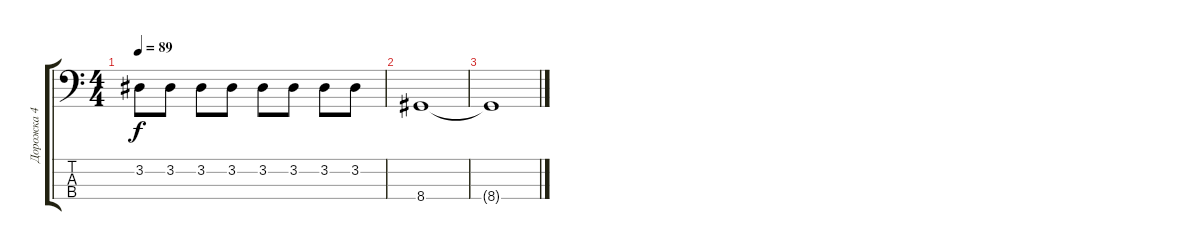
\track ("Дорожка 4" "Дорожка 4") {instrument electricbassfinger}
\staff {score tabs}
\tuning (F2 C2 G1 C1) {hide}
\ts (4 4)
\tempo 89
\clef f4
\ks c
3.2.8{dy f} 3.2.8 3.2.8 3.2.8 3.2.8 3.2.8 3.2.8 3.2.8 |
8.4.1 |
8.4{t}.1
